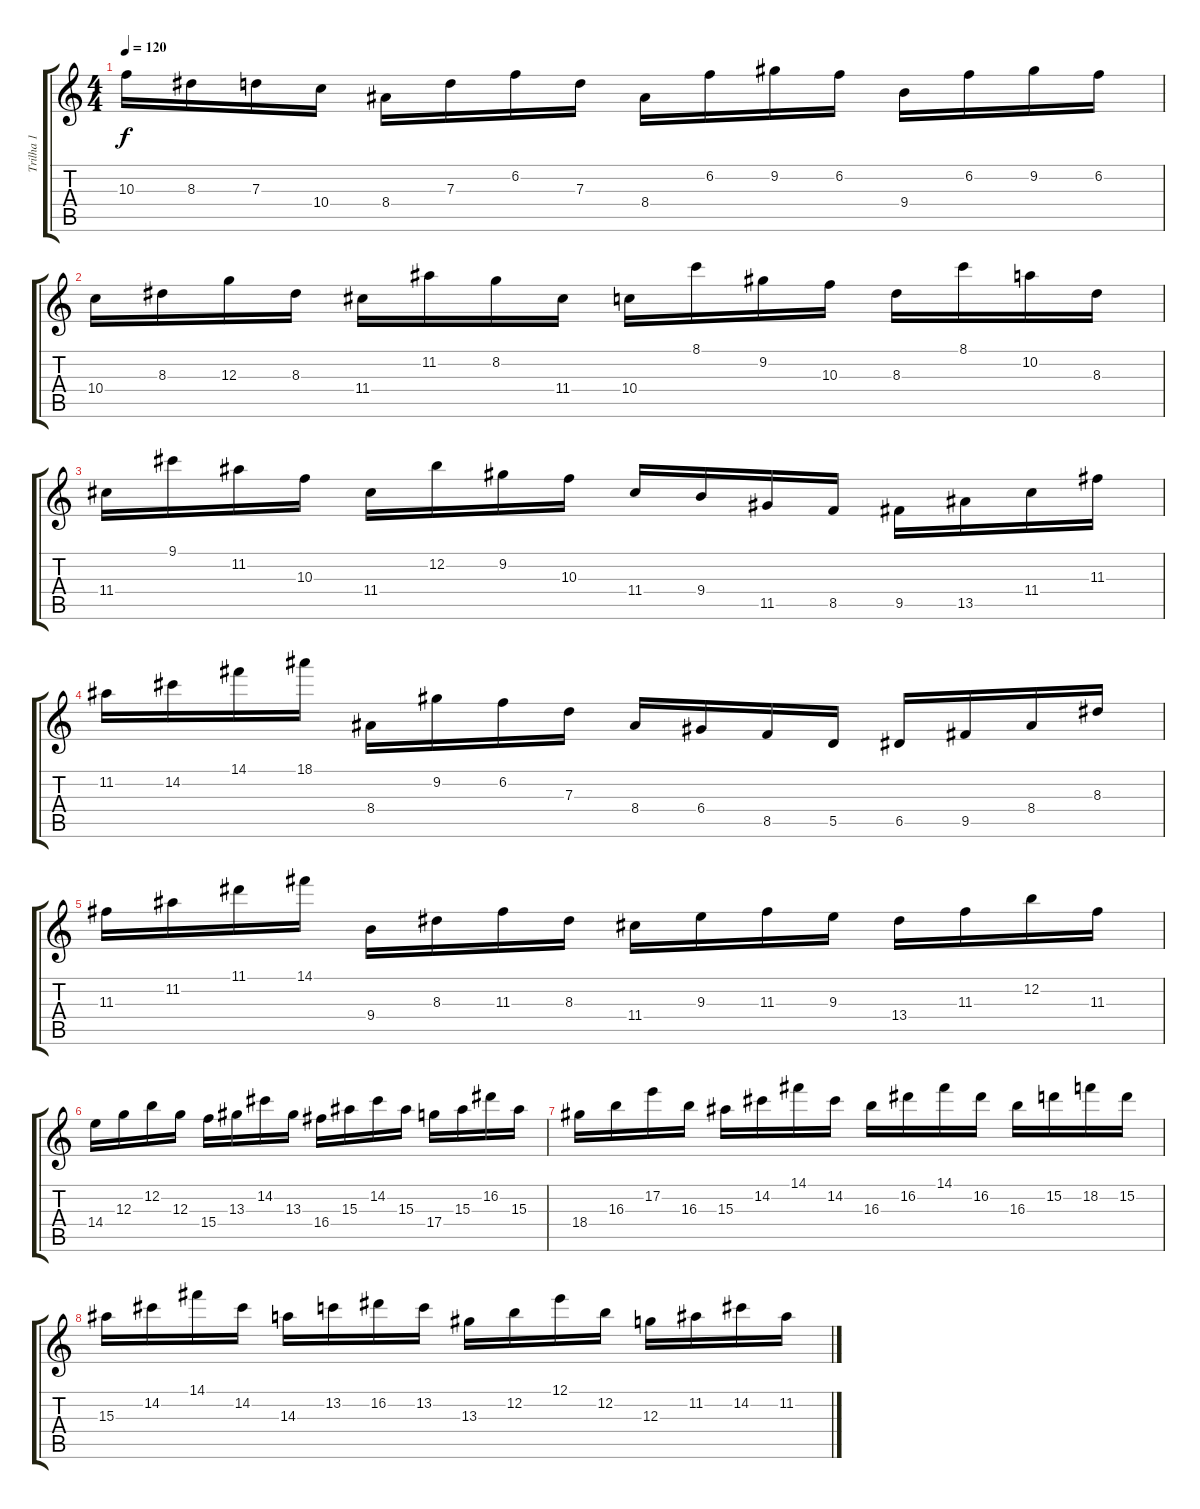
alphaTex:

\track ("Trilha 1" "Trilha 1") {instrument acousticguitarnylon}
\staff {score tabs}
\tuning (E4 B3 G3 D3 A2 E2) {hide}
\ts (4 4)
\tempo 120
\clef g2
\ks c
10.3.16{dy f} 8.3.16 7.3.16 10.4.16 8.4.16 7.3.16 6.2.16 7.3.16 8.4.16 6.2.16 9.2.16 6.2.16 9.4.16 6.2.16 9.2.16 6.2.16 |
10.4.16 8.3.16 12.3.16 8.3.16 11.4.16 11.2.16 8.2.16 11.4.16 10.4.16 8.1.16 9.2.16 10.3.16 8.3.16 8.1.16 10.2.16 8.3.16 |
11.4.16 9.1.16 11.2.16 10.3.16 11.4.16 12.2.16 9.2.16 10.3.16 11.4.16 9.4.16 11.5.16 8.5.16 9.5.16 13.5.16 11.4.16 11.3.16 |
11.2.16 14.2.16 14.1.16 18.1.16 8.4.16 9.2.16 6.2.16 7.3.16 8.4.16 6.4.16 8.5.16 5.5.16 6.5.16 9.5.16 8.4.16 8.3.16 |
11.3.16 11.2.16 11.1.16 14.1.16 9.4.16 8.3.16 11.3.16 8.3.16 11.4.16 9.3.16 11.3.16 9.3.16 13.4.16 11.3.16 12.2.16 11.3.16 |
14.4.16 12.3.16 12.2.16 12.3.16 15.4.16 13.3.16 14.2.16 13.3.16 16.4.16 15.3.16 14.2.16 15.3.16 17.4.16 15.3.16 16.2.16 15.3.16 |
18.4.16 16.3.16 17.2.16 16.3.16 15.3.16 14.2.16 14.1.16 14.2.16 16.3.16 16.2.16 14.1.16 16.2.16 16.3.16 15.2.16 18.2.16 15.2.16 |
15.3.16 14.2.16 14.1.16 14.2.16 14.3.16 13.2.16 16.2.16 13.2.16 13.3.16 12.2.16 12.1.16 12.2.16 12.3.16 11.2.16 14.2.16 11.2.16
